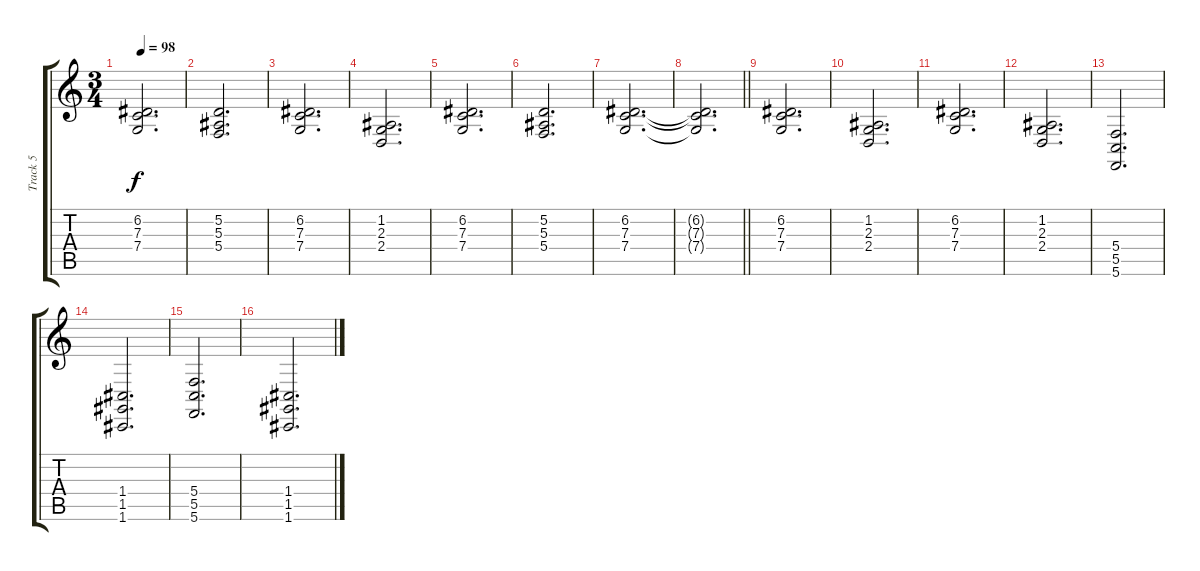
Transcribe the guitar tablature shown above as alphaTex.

\track ("Track 5" "Track 5") {instrument choiraahs}
\staff {score tabs}
\tuning (D4 A3 F3 C3 G2 C2) {hide}
\ts (3 4)
\tempo 98
\clef g2
\ks c
(6.2 7.3 7.4).2{d dy f} |
(5.2 5.3 5.4).2{d} |
(6.2 7.3 7.4).2{d} |
(1.2 2.3 2.4).2{d} |
(6.2 7.3 7.4).2{d} |
(5.2 5.3 5.4).2{d} |
(6.2 7.3 7.4).2{d} |
\barLineRight lightlight
(6.2{t} 7.3{t} 7.4{t}).2{d} |
(6.2 7.3 7.4).2{d} |
(1.2 2.3 2.4).2{d} |
(6.2 7.3 7.4).2{d} |
(1.2 2.3 2.4).2{d} |
(5.4 5.5 5.6).2{d} |
(1.4 1.5 1.6).2{d} |
(5.4 5.5 5.6).2{d} |
(1.4 1.5 1.6).2{d}
